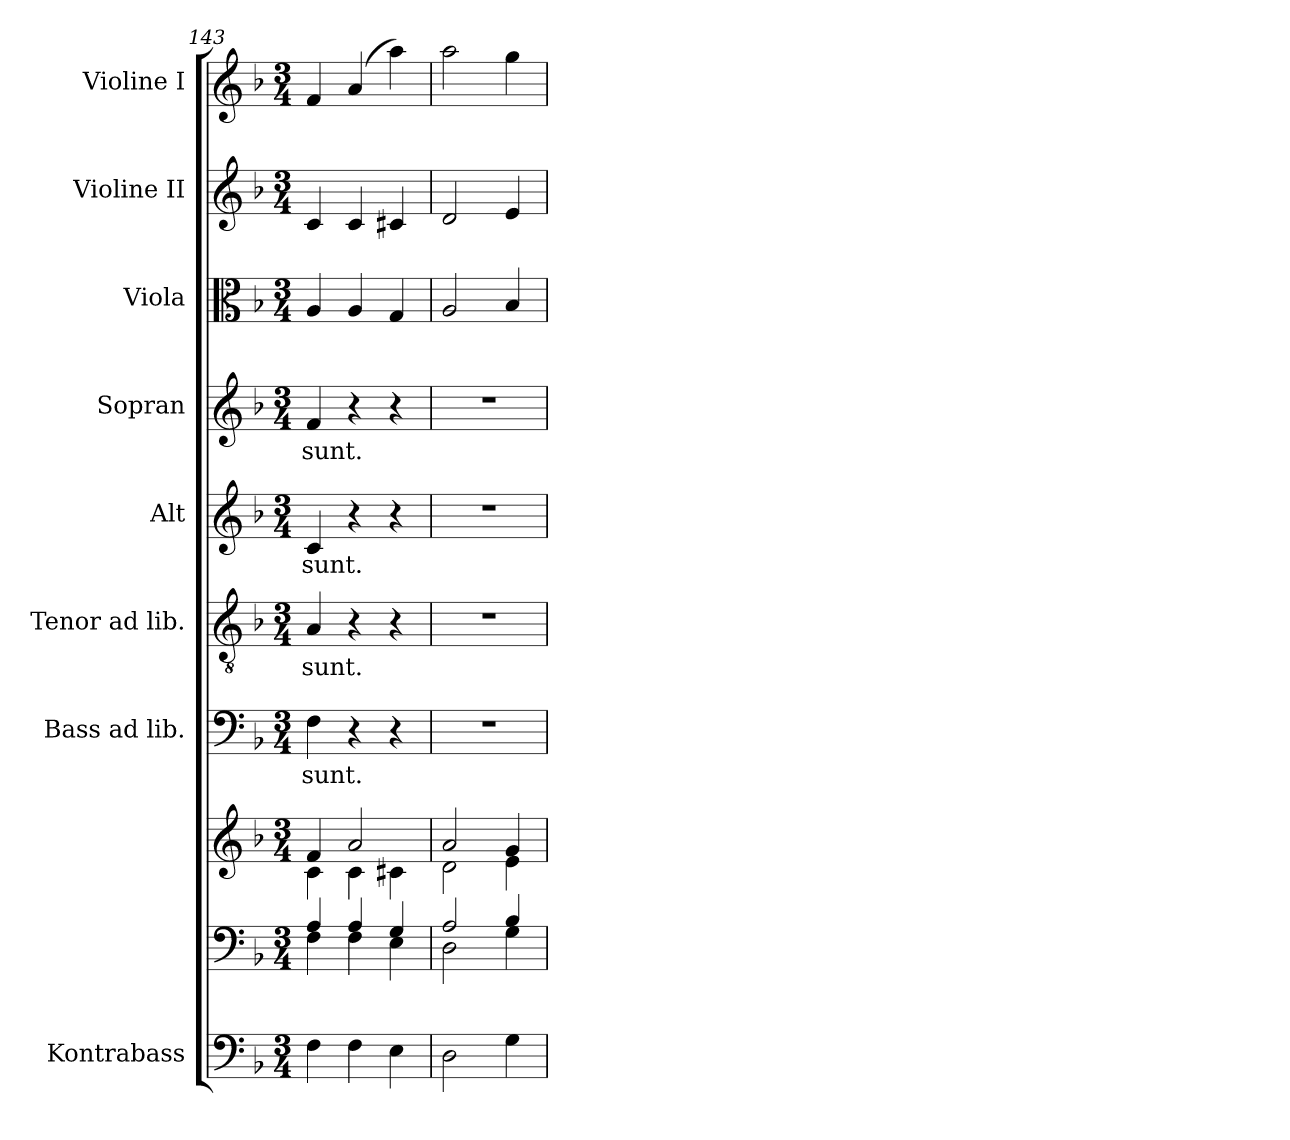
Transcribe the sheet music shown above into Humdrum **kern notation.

**kern	**kern	**kern	**kern	**text	**kern	**text	**kern	**text	**kern	**text	**kern	**kern	**kern
*part9	*part8	*part8	*part7	*part7	*part6	*part6	*part5	*part5	*part4	*part4	*part3	*part2	*part1
*staff10	*staff9	*staff8	*staff7	*staff7	*staff6	*staff6	*staff5	*staff5	*staff4	*staff4	*staff3	*staff2	*staff1
*I"Kontrabass	*	*	*I"Bass ad lib.	*	*I"Tenor ad lib.	*	*I"Alt	*	*I"Sopran	*	*I"Viola	*I"Violine II	*I"Violine I
*I'Kb.	*	*	*I'B.	*	*I'T.	*	*I'A.	*	*I'S.	*	*I'Vla.	*I'Vl. II	*I'Vl. I
*clefF4	*clefF4	*clefG2	*clefF4	*	*clefGv2	*	*clefG2	*	*clefG2	*	*clefC3	*clefG2	*clefG2
*ITrd7c12	*	*	*	*	*	*	*	*	*	*	*	*	*
*k[b-]	*k[b-]	*k[b-]	*k[b-]	*	*k[b-]	*	*k[b-]	*	*k[b-]	*	*k[b-]	*k[b-]	*k[b-]
*F:	*F:	*F:	*F:	*	*F:	*	*F:	*	*F:	*	*F:	*F:	*F:
*M3/4	*M3/4	*M3/4	*M3/4	*	*M3/4	*	*M3/4	*	*M3/4	*	*M3/4	*M3/4	*M3/4
=143	=143	=143	=143	=143	=143	=143	=143	=143	=143	=143	=143	=143	=143
*	*^	*^	*	*	*	*	*	*	*	*	*	*	*
!	!	!	!	!	!	!LO:LY:b	!	!LO:LY:b	!	!LO:LY:b	!	!LO:LY:b	!	!	!
4FF\	4A/	4F\	4f/	4c\	4F\	sunt.	4A/	sunt.	4c/	sunt.	4f/	sunt.	4A/	4c/	4f/
4FF\	4A/	4F\	2a/	4c\	4r	.	4r	.	4r	.	4r	.	4A/	4c/	(4a/
4EE\	4G/	4E\	.	4c#X\	4r	.	4r	.	4r	.	4r	.	4G/	4c#X/	4aa\)
!!LO:PB:g=z
=144	=144	=144	=144	=144	=144	=144	=144	=144	=144	=144	=144	=144	=144	=144	=144
2DD\	2A/	2D\	2a/	2d\	2.r	.	2.r	.	2.r	.	2.r	.	2A/	2d/	2aa\
4GG\	4B-/	4G\	4g/	4e\	.	.	.	.	.	.	.	.	4B-/	4e/	4gg\
*	*v	*v	*	*	*	*	*	*	*	*	*	*	*	*	*
*	*	*v	*v	*	*	*	*	*	*	*	*	*	*	*
=	=	=	=	=	=	=	=	=	=	=	=	=	=
*-	*-	*-	*-	*-	*-	*-	*-	*-	*-	*-	*-	*-	*-
